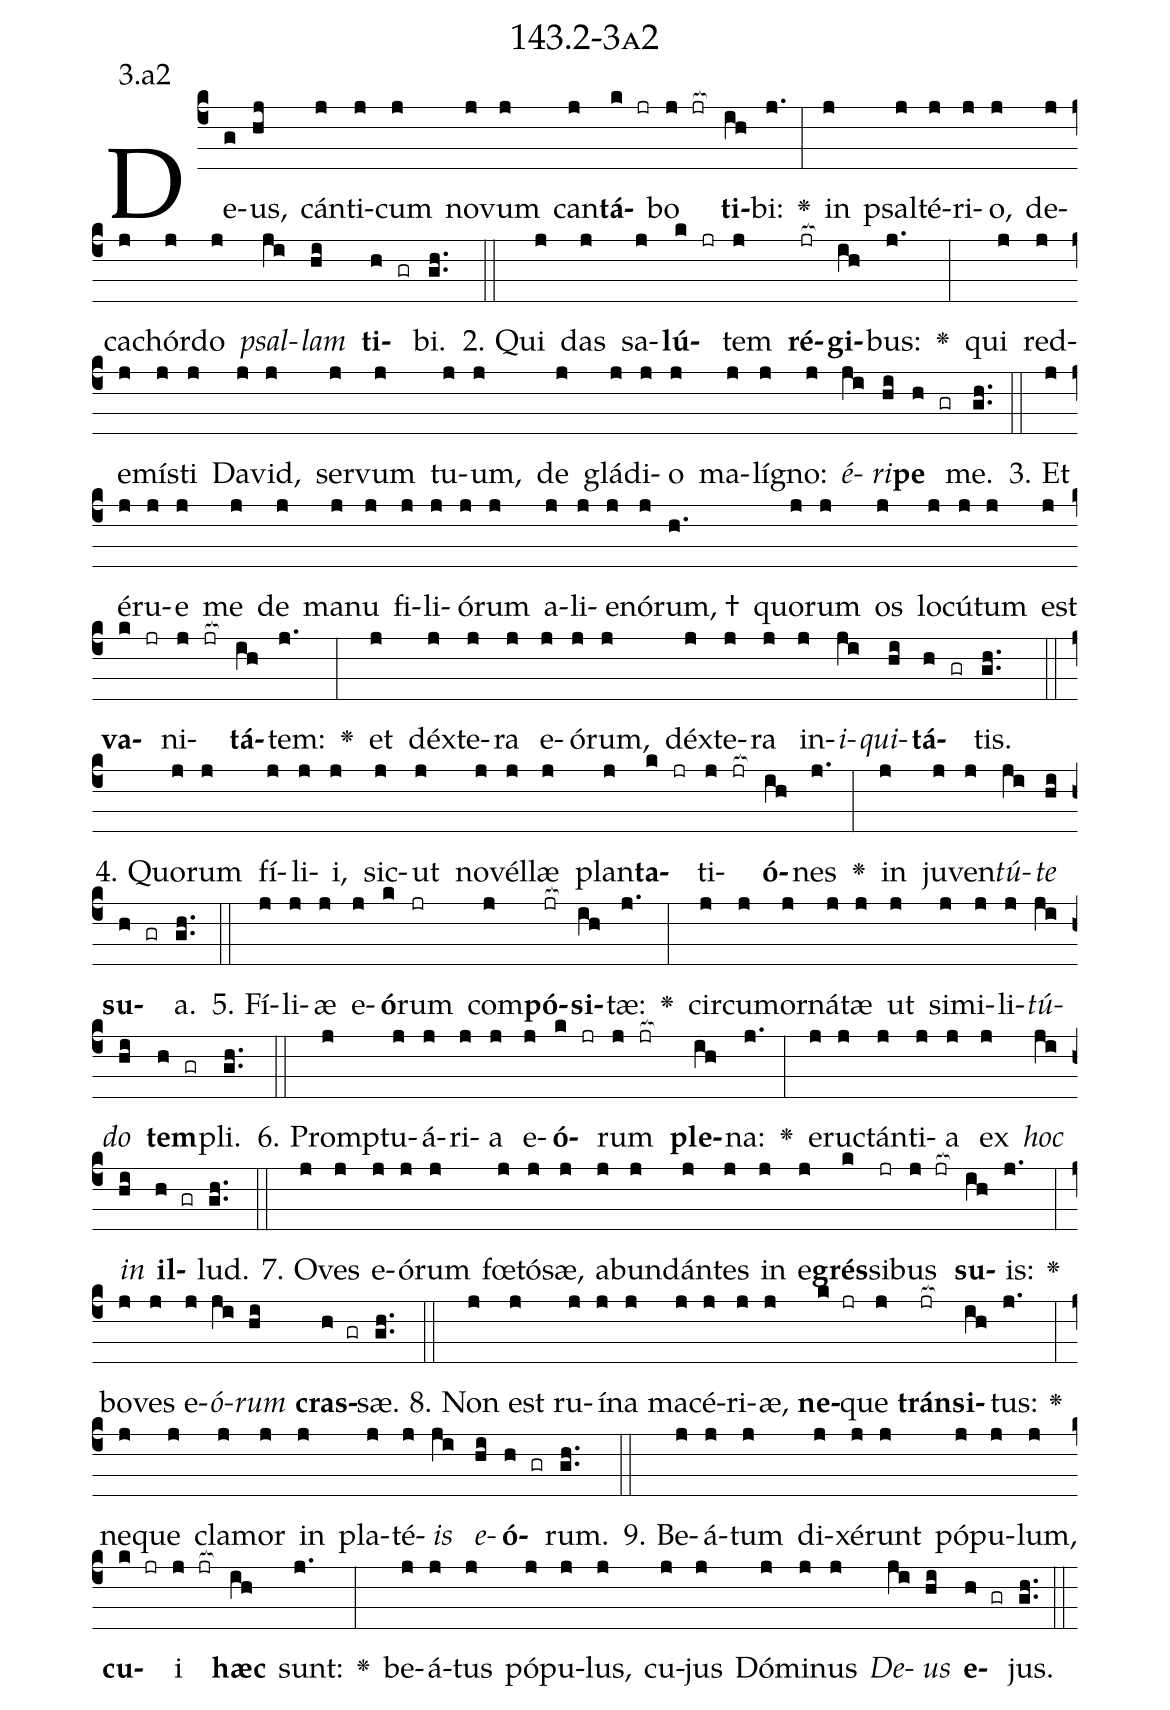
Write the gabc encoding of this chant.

name: 143.2-3a2;
annotation: 3.a2;
%%
(c4)De(g)us,(hj) cán(j)ti(j)cum(j) no(j)vum(j) can(j)<b>tá</b>(k jr)bo(j jr[ocb:1{]) <b>ti</b>(ih[ocb:0}])bi:(j.) <v>\greheightstar</v>(:) in(j) psal(j)té(j)ri(j)o,(j) de(j)ca(j)chór(j)do(j) <i>psal</i>(ji)<i>lam</i>(hi) <b>ti</b>(h gr)bi.(gh..) (::)
2. Qui(j) das(j) sa(j)<b>lú</b>(k jr)tem(j) <b>ré</b>(jr[ocb:1{])<b>gi</b>(ih[ocb:0}])bus:(j.) <v>\greheightstar</v>(:) qui(j) red(j)e(j)mís(j)ti(j) Da(j)vid,(j) ser(j)vum(j) tu(j)um,(j) de(j) glá(j)di(j)o(j) ma(j)lí(j)gno:(j) <i>é</i>(ji)<i>ri</i>(hi)<b>pe</b>(h gr) me.(gh..) (::)
3. Et(j) é(j)ru(j)e(j) me(j) de(j) ma(j)nu(j) fi(j)li(j)ó(j)rum(j) a(j)li(j)e(j)nó(j)rum, †(h.) quo(j)rum(j) os(j) lo(j)cú(j)tum(j) est(j) <b>va</b>(k jr)ni(j jr[ocb:1{])<b>tá</b>(ih[ocb:0}])tem:(j.) <v>\greheightstar</v>(:) et(j) déx(j)te(j)ra(j) e(j)ó(j)rum,(j) déx(j)te(j)ra(j) in(j)<i>i</i>(ji)<i>qui</i>(hi)<b>tá</b>(h gr)tis.(gh..) (::)
4. Quo(j)rum(j) fí(j)li(j)i,(j) sic(j)ut(j) no(j)vél(j)læ(j) plan(j)<b>ta</b>(k jr)ti(j jr[ocb:1{])<b>ó</b>(ih[ocb:0}])nes(j.) <v>\greheightstar</v>(:) in(j) ju(j)ven(j)<i>tú</i>(ji)<i>te</i>(hi) <b>su</b>(h gr)a.(gh..) (::)
5. Fí(j)li(j)æ(j) e(j)<b>ó</b>(k)rum(jr) com(j)<b>pó</b>(jr[ocb:1{])<b>si</b>(ih[ocb:0}])tæ:(j.) <v>\greheightstar</v>(:) cir(j)cum(j)or(j)ná(j)tæ(j) ut(j) si(j)mi(j)li(j)<i>tú</i>(ji)<i>do</i>(hi) <b>tem</b>(h gr)pli.(gh..) (::)
6. Promp(j)tu(j)á(j)ri(j)a(j) e(j)<b>ó</b>(k jr)rum(j jr[ocb:1{]) <b>ple</b>(ih[ocb:0}])na:(j.) <v>\greheightstar</v>(:) e(j)ruc(j)tán(j)ti(j)a(j) ex(j) <i>hoc</i>(ji) <i>in</i>(hi) <b>il</b>(h gr)lud.(gh..) (::)
7. O(j)ves(j) e(j)ó(j)rum(j) fœ(j)tó(j)sæ,(j) ab(j)un(j)dán(j)tes(j) in(j) e(j)<b>grés</b>(k)si(jr)bus(j jr[ocb:1{]) <b>su</b>(ih[ocb:0}])is:(j.) <v>\greheightstar</v>(:) bo(j)ves(j) e(j)<i>ó</i>(ji)<i>rum</i>(hi) <b>cras</b>(h gr)sæ.(gh..) (::)
8. Non(j) est(j) ru(j)í(j)na(j) ma(j)cé(j)ri(j)æ,(j) <b>ne</b>(k jr)que(j) <b>tráns</b>(jr[ocb:1{])<b>i</b>(ih[ocb:0}])tus:(j.) <v>\greheightstar</v>(:) ne(j)que(j) cla(j)mor(j) in(j) pla(j)té(j)<i>is</i>(ji) <i>e</i>(hi)<b>ó</b>(h gr)rum.(gh..) (::)
9. Be(j)á(j)tum(j) di(j)xé(j)runt(j) pó(j)pu(j)lum,(j) <b>cu</b>(k jr)i(j jr[ocb:1{]) <b>hæc</b>(ih[ocb:0}]) sunt:(j.) <v>\greheightstar</v>(:) be(j)á(j)tus(j) pó(j)pu(j)lus,(j) cu(j)jus(j) Dó(j)mi(j)nus(j) <i>De</i>(ji)<i>us</i>(hi) <b>e</b>(h gr)jus.(gh..) (::)
